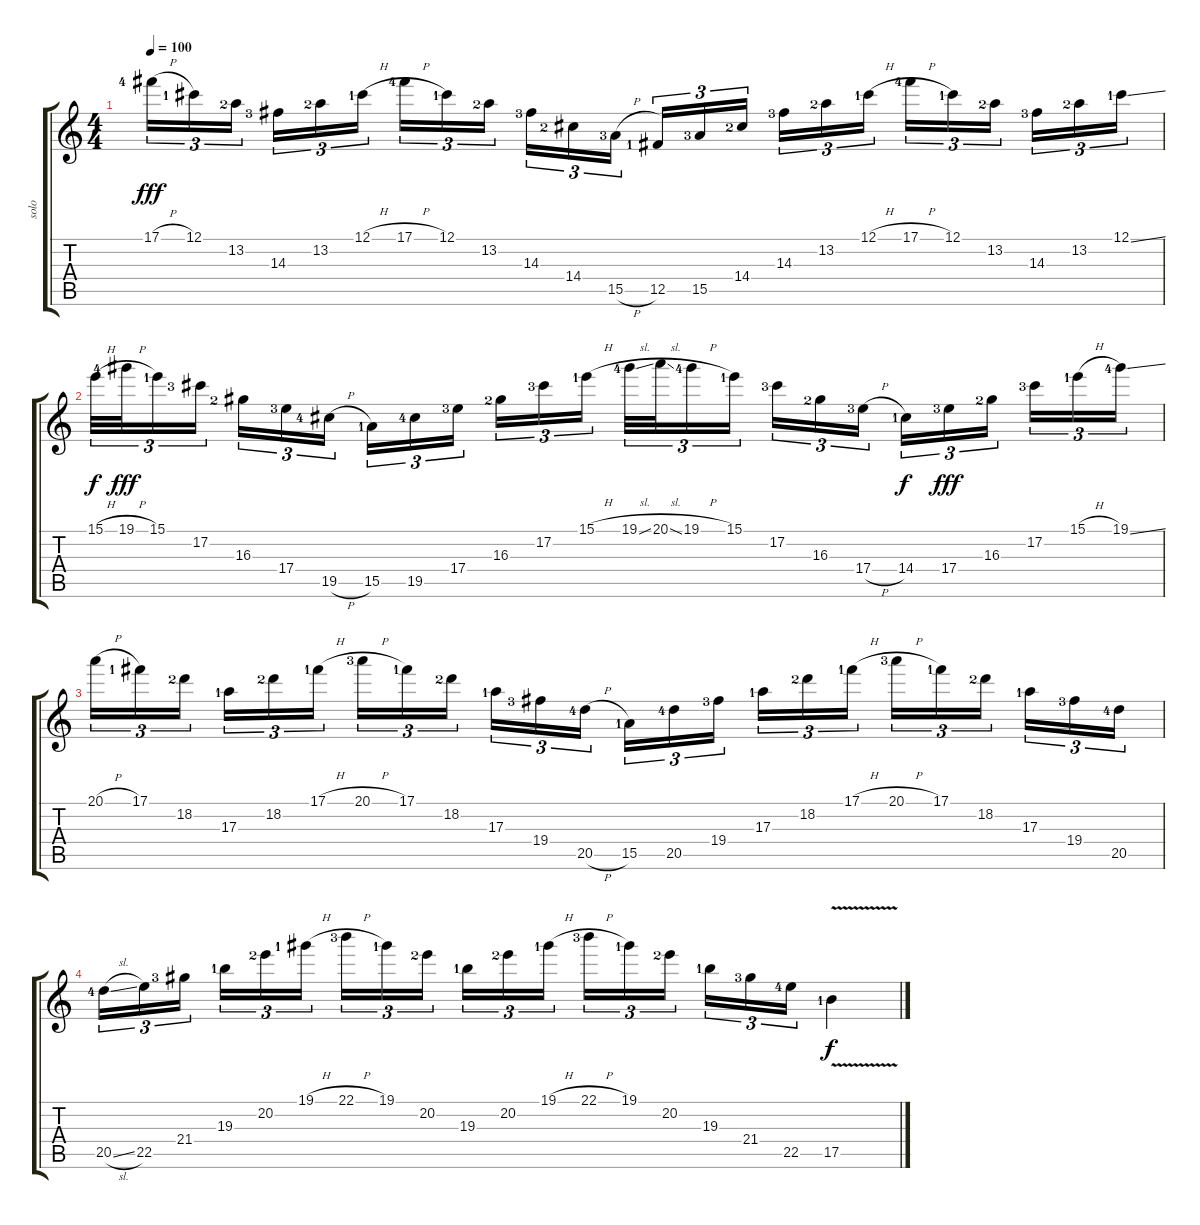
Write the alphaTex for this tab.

\track ("solo" "solo") {instrument distortionguitar}
\staff {score tabs}
\tuning (Db4 Ab3 E3 B2 Gb2 Db2) {hide}
\ts (4 4)
\tempo 100
\clef g2
\ks c
17.1{h lf 5}.16{tu (3 2) dy fff} 12.1{lf 2}.16{tu (3 2)} 13.2{lf 3}.16{tu (3 2)} 14.3{lf 4}.16{tu (3 2)} 13.2{lf 3}.16{tu (3 2)} 12.1{h lf 2}.16{tu (3 2)} 17.1{h lf 5}.16{tu (3 2)} 12.1{lf 2}.16{tu (3 2)} 13.2{lf 3}.16{tu (3 2)} 14.3{lf 4}.16{tu (3 2)} 14.4{lf 3}.16{tu (3 2)} 15.5{h lf 4}.16{tu (3 2)} 12.5{lf 2}.16{tu (3 2)} 15.5{lf 4}.16{tu (3 2)} 14.4{lf 3}.16{tu (3 2)} 14.3{lf 4}.16{tu (3 2)} 13.2{lf 3}.16{tu (3 2)} 12.1{h lf 2}.16{tu (3 2)} 17.1{h lf 5}.16{tu (3 2)} 12.1{lf 2}.16{tu (3 2)} 13.2{lf 3}.16{tu (3 2)} 14.3{lf 4}.16{tu (3 2)} 13.2{lf 3}.16{tu (3 2)} 12.1{ss lf 2}.16{tu (3 2)} |
15.1{h}.32{tu (3 2) dy f} 19.1{h lf 5}.32{tu (3 2) dy fff} 15.1{lf 2}.16{tu (3 2)} 17.2{lf 4}.16{tu (3 2)} 16.3{lf 3}.16{tu (3 2)} 17.4{lf 4}.16{tu (3 2)} 19.5{h lf 5}.16{tu (3 2)} 15.5{lf 2}.16{tu (3 2)} 19.5{lf 5}.16{tu (3 2)} 17.4{lf 4}.16{tu (3 2)} 16.3{lf 3}.16{tu (3 2)} 17.2{lf 4}.16{tu (3 2)} 15.1{h lf 2}.16{tu (3 2)} 19.1{sl lf 5}.32{tu (3 2)} 20.1{sl}.32{tu (3 2)} 19.1{h lf 5}.16{tu (3 2)} 15.1{lf 2}.16{tu (3 2)} 17.2{lf 4}.16{tu (3 2)} 16.3{lf 3}.16{tu (3 2)} 17.4{h lf 4}.16{tu (3 2)} 14.4{lf 2}.16{tu (3 2) dy f} 17.4{lf 4}.16{tu (3 2) dy fff} 16.3{lf 3}.16{tu (3 2)} 17.2{lf 4}.16{tu (3 2)} 15.1{h lf 2}.16{tu (3 2)} 19.1{ss lf 5}.16{tu (3 2)} |
20.1{h}.16{tu (3 2)} 17.1{lf 2}.16{tu (3 2)} 18.2{lf 3}.16{tu (3 2)} 17.3{lf 2}.16{tu (3 2)} 18.2{lf 3}.16{tu (3 2)} 17.1{h lf 2}.16{tu (3 2)} 20.1{h lf 4}.16{tu (3 2)} 17.1{lf 2}.16{tu (3 2)} 18.2{lf 3}.16{tu (3 2)} 17.3{lf 2}.16{tu (3 2)} 19.4{lf 4}.16{tu (3 2)} 20.5{h lf 5}.16{tu (3 2)} 15.5{lf 2}.16{tu (3 2)} 20.5{lf 5}.16{tu (3 2)} 19.4{lf 4}.16{tu (3 2)} 17.3{lf 2}.16{tu (3 2)} 18.2{lf 3}.16{tu (3 2)} 17.1{h lf 2}.16{tu (3 2)} 20.1{h lf 4}.16{tu (3 2)} 17.1{lf 2}.16{tu (3 2)} 18.2{lf 3}.16{tu (3 2)} 17.3{lf 2}.16{tu (3 2)} 19.4{lf 4}.16{tu (3 2)} 20.5{lf 5}.16{tu (3 2)} |
20.5{sl lf 5}.16{tu (3 2)} 22.5.16{tu (3 2)} 21.4{lf 4}.16{tu (3 2)} 19.3{lf 2}.16{tu (3 2)} 20.2{lf 3}.16{tu (3 2)} 19.1{h lf 2}.16{tu (3 2)} 22.1{h lf 4}.16{tu (3 2)} 19.1{lf 2}.16{tu (3 2)} 20.2{lf 3}.16{tu (3 2)} 19.3{lf 2}.16{tu (3 2)} 20.2{lf 3}.16{tu (3 2)} 19.1{h lf 2}.16{tu (3 2)} 22.1{h lf 4}.16{tu (3 2)} 19.1{lf 2}.16{tu (3 2)} 20.2{lf 3}.16{tu (3 2)} 19.3{lf 2}.16{tu (3 2)} 21.4{lf 4}.16{tu (3 2)} 22.5{lf 5}.16{tu (3 2)} 17.5{v lf 2}.4{dy f}
